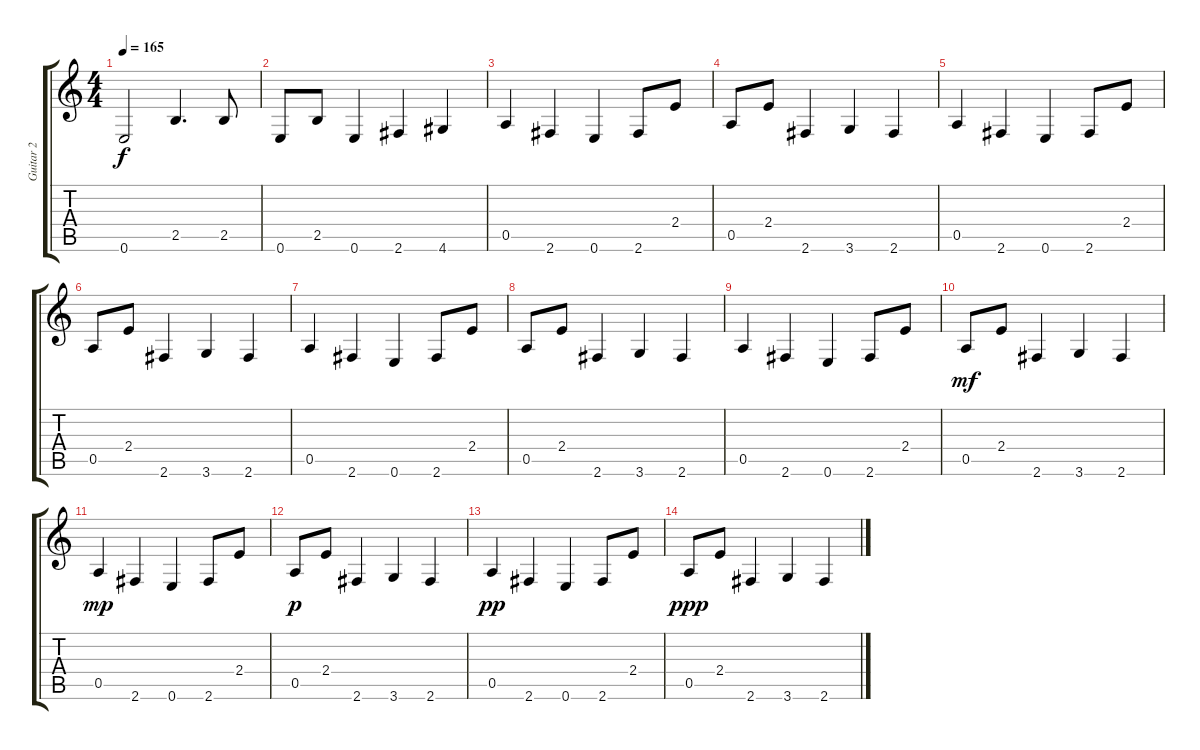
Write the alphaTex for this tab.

\track ("Guitar 2" "Guitar 2") {instrument electricguitarclean}
\staff {score tabs}
\tuning (E4 B3 G3 D3 A2 E2) {hide}
\ts (4 4)
\tempo 165
\clef g2
\ks c
0.6.2{dy f} 2.5.4{d} 2.5.8 |
0.6.8 2.5.8 0.6.4 2.6.4 4.6.4 |
0.5.4 2.6.4 0.6.4 2.6.8 2.4.8 |
0.5.8 2.4.8 2.6.4 3.6.4 2.6.4 |
0.5.4 2.6.4 0.6.4 2.6.8 2.4.8 |
0.5.8 2.4.8 2.6.4 3.6.4 2.6.4 |
0.5.4 2.6.4 0.6.4 2.6.8 2.4.8 |
0.5.8 2.4.8 2.6.4 3.6.4 2.6.4 |
0.5.4 2.6.4 0.6.4 2.6.8 2.4.8 |
0.5.8{dy mf} 2.4.8 2.6.4 3.6.4 2.6.4 |
0.5.4{dy mp} 2.6.4 0.6.4 2.6.8 2.4.8 |
0.5.8{dy p} 2.4.8 2.6.4 3.6.4 2.6.4 |
0.5.4{dy pp} 2.6.4 0.6.4 2.6.8 2.4.8 |
0.5.8{dy ppp} 2.4.8 2.6.4 3.6.4 2.6.4
